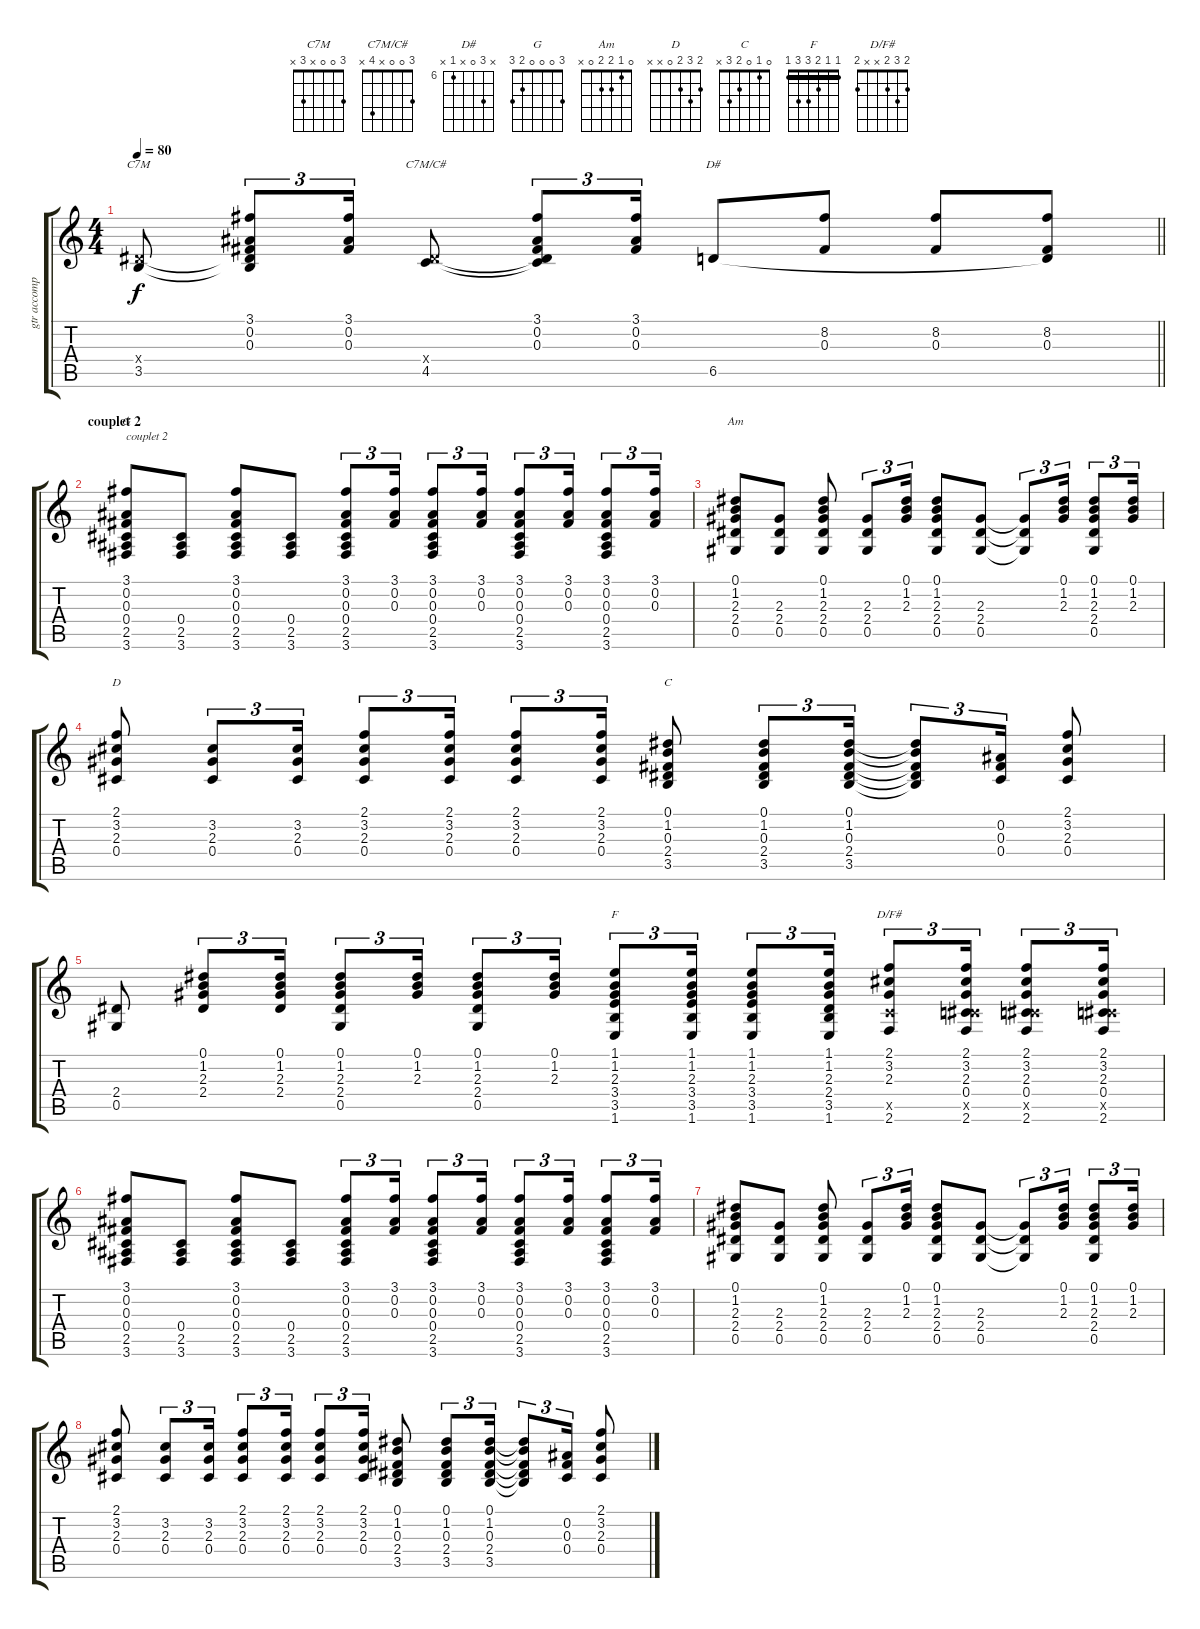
\track ("gtr accompagnement" "gtr accomp") {instrument acousticguitarnylon}
\staff {score tabs}
\tuning (Eb4 Bb3 Gb3 Db3 Ab2 Eb2) {hide}
\chord ("C7M" 3 0 0 x 3 x)
\chord ("C7M/C#" 3 0 0 x 4 x)
\chord ("D#" x 8 0 x 6 x) {firstfret 6}
\chord ("G" 3 0 0 0 2 3)
\chord ("Am" 0 1 2 2 0 x)
\chord ("D" 2 3 2 0 x x)
\chord ("C" 0 1 0 2 3 x)
\chord ("F" 1 1 2 3 3 1) {barre 1}
\chord ("D/F#" 2 3 2 x x 2)
\ts (4 4)
\tempo 80
\clef g2
\barLineRight lightlight
\ks c
(2.4{x} 3.5).8{ch "C7M" dy f} (3.1 0.2 0.3 2.4{t} 3.5{t}).8{tu (3 2)} (3.1 0.2 0.3).16{tu (3 2)} (2.4{x} 4.5).8{ch "C7M/C#"} (3.1 0.2 0.3 2.4{t} 4.5{t}).8{tu (3 2)} (3.1 0.2 0.3).16{tu (3 2)} 6.5.8{ch "D#"} (8.2 0.3).8 (8.2 0.3).8 (8.2 0.3 6.5{t}).8 |
\section ("" "couplet 2")
(3.1 0.2 0.3 0.4 2.5 3.6).8{ch "G" txt "couplet 2"} (0.4 2.5 3.6).8 (3.1 0.2 0.3 0.4 2.5 3.6).8 (0.4 2.5 3.6).8 (3.1 0.2 0.3 0.4 2.5 3.6).8{tu (3 2)} (3.1 0.2 0.3).16{tu (3 2)} (3.1 0.2 0.3 0.4 2.5 3.6).8{tu (3 2)} (3.1 0.2 0.3).16{tu (3 2)} (3.1 0.2 0.3 0.4 2.5 3.6).8{tu (3 2)} (3.1 0.2 0.3).16{tu (3 2)} (3.1 0.2 0.3 0.4 2.5 3.6).8{tu (3 2)} (3.1 0.2 0.3).16{tu (3 2)} |
(0.1 1.2 2.3 2.4 0.5).8{ch "Am"} (2.3 2.4 0.5).8 (0.1 1.2 2.3 2.4 0.5).8 (2.3 2.4 0.5).8{tu (3 2)} (0.1 1.2 2.3).16{tu (3 2)} (0.1 1.2 2.3 2.4 0.5).8 (2.3 2.4 0.5).8 (2.3{t} 2.4{t} 0.5{t}).8{tu (3 2)} (0.1 1.2 2.3).16{tu (3 2)} (0.1 1.2 2.3 2.4 0.5).8{tu (3 2)} (0.1 1.2 2.3).16{tu (3 2)} |
(2.1 3.2 2.3 0.4).8{ch "D"} (3.2 2.3 0.4).8{tu (3 2)} (3.2 2.3 0.4).16{tu (3 2)} (2.1 3.2 2.3 0.4).8{tu (3 2)} (2.1 3.2 2.3 0.4).16{tu (3 2)} (2.1 3.2 2.3 0.4).8{tu (3 2)} (2.1 3.2 2.3 0.4).16{tu (3 2)} (0.1 1.2 0.3 2.4 3.5).8{ch "C"} (0.1 1.2 0.3 2.4 3.5).8{tu (3 2)} (0.1 1.2 0.3 2.4 3.5).16{tu (3 2)} (0.1{t} 1.2{t} 0.3{t} 2.4{t} 3.5{t}).8{tu (3 2)} (0.2 0.3 0.4).16{tu (3 2)} (2.1 3.2 2.3 0.4).8 |
(2.4 0.5).8 (0.1 1.2 2.3 2.4).8{tu (3 2)} (0.1 1.2 2.3 2.4).16{tu (3 2)} (0.1 1.2 2.3 2.4 0.5).8{tu (3 2)} (0.1 1.2 2.3).16{tu (3 2)} (0.1 1.2 2.3 2.4 0.5).8{tu (3 2)} (0.1 1.2 2.3).16{tu (3 2)} (1.1 1.2 2.3 3.4 3.5 1.6).8{tu (3 2) ch "F"} (1.1 1.2 2.3 3.4 3.5 1.6).16{tu (3 2)} (1.1 1.2 2.3 3.4 3.5 1.6).8{tu (3 2)} (1.1 1.2 2.3 2.4 3.5 1.6).16{tu (3 2)} (2.1 3.2 2.3 4.5{x} 2.6).8{tu (3 2) ch "D/F#"} (2.1 3.2 2.3 0.4 4.5{x} 2.6).16{tu (3 2)} (2.1 3.2 2.3 0.4 4.5{x} 2.6).8{tu (3 2)} (2.1 3.2 2.3 0.4 4.5{x} 2.6).16{tu (3 2)} |
(3.1 0.2 0.3 0.4 2.5 3.6).8 (0.4 2.5 3.6).8 (3.1 0.2 0.3 0.4 2.5 3.6).8 (0.4 2.5 3.6).8 (3.1 0.2 0.3 0.4 2.5 3.6).8{tu (3 2)} (3.1 0.2 0.3).16{tu (3 2)} (3.1 0.2 0.3 0.4 2.5 3.6).8{tu (3 2)} (3.1 0.2 0.3).16{tu (3 2)} (3.1 0.2 0.3 0.4 2.5 3.6).8{tu (3 2)} (3.1 0.2 0.3).16{tu (3 2)} (3.1 0.2 0.3 0.4 2.5 3.6).8{tu (3 2)} (3.1 0.2 0.3).16{tu (3 2)} |
(0.1 1.2 2.3 2.4 0.5).8 (2.3 2.4 0.5).8 (0.1 1.2 2.3 2.4 0.5).8 (2.3 2.4 0.5).8{tu (3 2)} (0.1 1.2 2.3).16{tu (3 2)} (0.1 1.2 2.3 2.4 0.5).8 (2.3 2.4 0.5).8 (2.3{t} 2.4{t} 0.5{t}).8{tu (3 2)} (0.1 1.2 2.3).16{tu (3 2)} (0.1 1.2 2.3 2.4 0.5).8{tu (3 2)} (0.1 1.2 2.3).16{tu (3 2)} |
(2.1 3.2 2.3 0.4).8 (3.2 2.3 0.4).8{tu (3 2)} (3.2 2.3 0.4).16{tu (3 2)} (2.1 3.2 2.3 0.4).8{tu (3 2)} (2.1 3.2 2.3 0.4).16{tu (3 2)} (2.1 3.2 2.3 0.4).8{tu (3 2)} (2.1 3.2 2.3 0.4).16{tu (3 2)} (0.1 1.2 0.3 2.4 3.5).8 (0.1 1.2 0.3 2.4 3.5).8{tu (3 2)} (0.1 1.2 0.3 2.4 3.5).16{tu (3 2)} (0.1{t} 1.2{t} 0.3{t} 2.4{t} 3.5{t}).8{tu (3 2)} (0.2 0.3 0.4).16{tu (3 2)} (2.1 3.2 2.3 0.4).8
